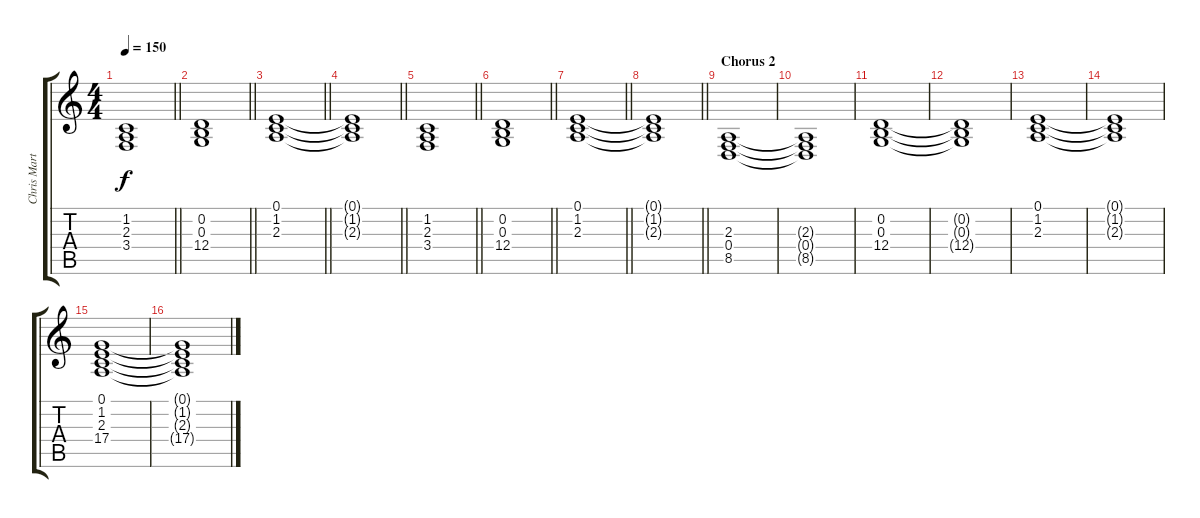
\track ("Chris Martin" "Chris Mart") {instrument synthstrings1}
\staff {score tabs}
\tuning (E4 B3 G3 D3 A2 E2) {hide}
\ts (4 4)
\tempo 150
\clef g2
\barLineRight lightlight
\ks c
(1.2 2.3 3.4).1{dy f} |
\barLineRight lightlight
(0.2 0.3 12.4).1 |
\barLineRight lightlight
(0.1 1.2 2.3).1 |
\barLineRight lightlight
(0.1{t} 1.2{t} 2.3{t}).1 |
\barLineRight lightlight
(1.2 2.3 3.4).1 |
\barLineRight lightlight
(0.2 0.3 12.4).1 |
\barLineRight lightlight
(0.1 1.2 2.3).1 |
\barLineRight lightlight
(0.1{t} 1.2{t} 2.3{t}).1 |
\section ("" "Chorus 2")
(2.3 0.4 8.5).1 |
(2.3{t} 0.4{t} 8.5{t}).1 |
(0.2 0.3 12.4).1 |
(0.2{t} 0.3{t} 12.4{t}).1 |
(0.1 1.2 2.3).1 |
(0.1{t} 1.2{t} 2.3{t}).1 |
(0.1 1.2 2.3 17.4).1 |
(0.1{t} 1.2{t} 2.3{t} 17.4{t}).1
